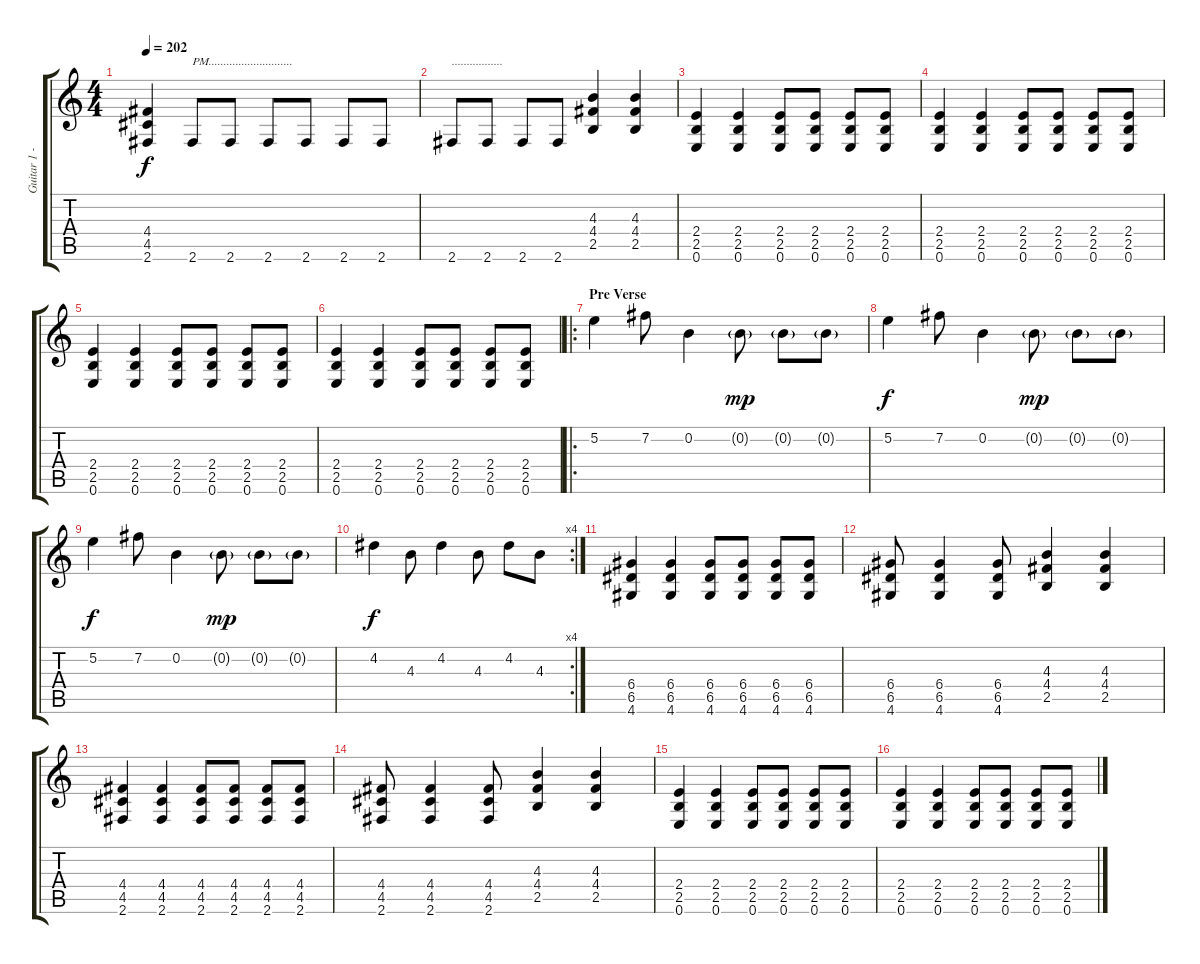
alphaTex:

\track ("Guitar 1 - Distortion" "Guitar 1 -") {instrument distortionguitar}
\staff {score tabs}
\tuning (E4 B3 G3 D3 A2 E2) {hide}
\ts (4 4)
\tempo 202
\clef g2
\ks c
(4.4 4.5 2.6).4{dy f} 2.6.8{txt "PM............................"} 2.6.8 2.6.8 2.6.8 2.6.8 2.6.8 |
2.6.8{txt "................."} 2.6.8 2.6.8 2.6.8 (4.3 4.4 2.5).4 (4.3 4.4 2.5).4 |
(2.4 2.5 0.6).4 (2.4 2.5 0.6).4 (2.4 2.5 0.6).8 (2.4 2.5 0.6).8 (2.4 2.5 0.6).8 (2.4 2.5 0.6).8 |
(2.4 2.5 0.6).4 (2.4 2.5 0.6).4 (2.4 2.5 0.6).8 (2.4 2.5 0.6).8 (2.4 2.5 0.6).8 (2.4 2.5 0.6).8 |
(2.4 2.5 0.6).4 (2.4 2.5 0.6).4 (2.4 2.5 0.6).8 (2.4 2.5 0.6).8 (2.4 2.5 0.6).8 (2.4 2.5 0.6).8 |
(2.4 2.5 0.6).4 (2.4 2.5 0.6).4 (2.4 2.5 0.6).8 (2.4 2.5 0.6).8 (2.4 2.5 0.6).8 (2.4 2.5 0.6).8 |
\ro
\section ("" "Pre Verse")
5.2.4 7.2.8 0.2.4 0.2{g}.8{dy mp} 0.2{g}.8 0.2{g}.8 |
5.2.4{dy f} 7.2.8 0.2.4 0.2{g}.8{dy mp} 0.2{g}.8 0.2{g}.8 |
5.2.4{dy f} 7.2.8 0.2.4 0.2{g}.8{dy mp} 0.2{g}.8 0.2{g}.8 |
\rc 4
4.2.4{dy f} 4.3.8 4.2.4 4.3.8 4.2.8 4.3.8 |
(6.4 6.5 4.6).4 (6.4 6.5 4.6).4 (6.4 6.5 4.6).8 (6.4 6.5 4.6).8 (6.4 6.5 4.6).8 (6.4 6.5 4.6).8 |
(6.4 6.5 4.6).8 (6.4 6.5 4.6).4 (6.4 6.5 4.6).8 (4.3 4.4 2.5).4 (4.3 4.4 2.5).4 |
(4.4 4.5 2.6).4 (4.4 4.5 2.6).4 (4.4 4.5 2.6).8 (4.4 4.5 2.6).8 (4.4 4.5 2.6).8 (4.4 4.5 2.6).8 |
(4.4 4.5 2.6).8 (4.4 4.5 2.6).4 (4.4 4.5 2.6).8 (4.3 4.4 2.5).4 (4.3 4.4 2.5).4 |
(2.4 2.5 0.6).4 (2.4 2.5 0.6).4 (2.4 2.5 0.6).8 (2.4 2.5 0.6).8 (2.4 2.5 0.6).8 (2.4 2.5 0.6).8 |
(2.4 2.5 0.6).4 (2.4 2.5 0.6).4 (2.4 2.5 0.6).8 (2.4 2.5 0.6).8 (2.4 2.5 0.6).8 (2.4 2.5 0.6).8
